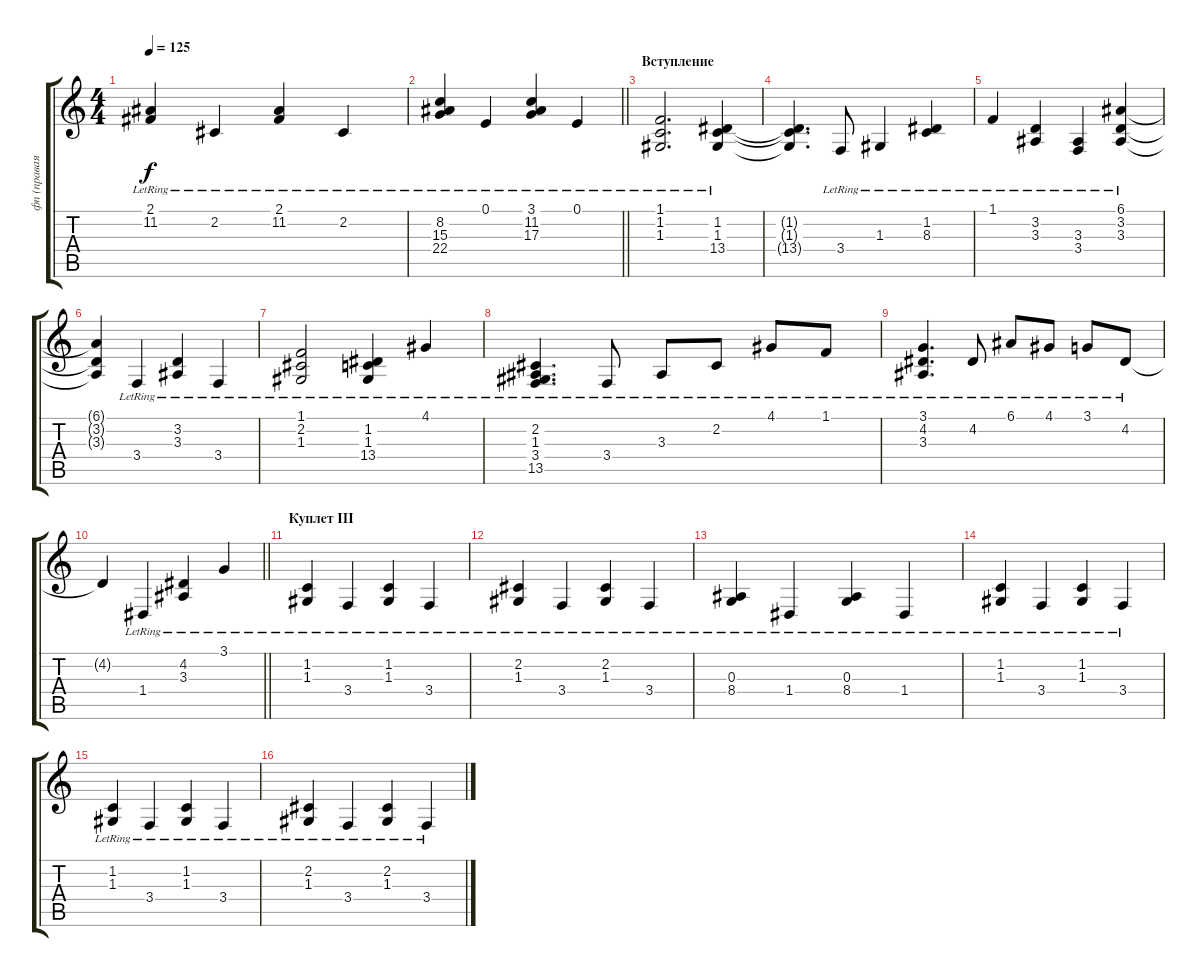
\track ("фп (правая рука)" "фп (правая") {instrument acousticgrandpiano}
\staff {score tabs}
\tuning (E4 B3 G3 D3 A2 E2) {hide}
\ts (4 4)
\tempo 125
\clef g2
\ks c
(2.1{lr} 11.2{lr}).4{dy f} 2.2{lr}.4 (2.1{lr} 11.2{lr}).4 2.2{lr}.4 |
\barLineRight lightlight
(8.2{lr} 15.3{lr} 22.4{lr}).4 0.1{lr}.4 (3.1{lr} 11.2{lr} 17.3{lr}).4 0.1{lr}.4 |
\section ("" "Вступление")
(1.1{lr} 1.2{lr} 1.3{lr}).2{d} (1.2{lr} 1.3{lr} 13.4{lr}).4 |
(1.2{t} 1.3{t} 13.4{t}).4{d} 3.4{lr}.8 1.3{lr}.4 (1.2{lr} 8.3{lr}).4 |
1.1{lr}.4 (3.2{lr} 3.3{lr}).4 (3.3{lr} 3.4{lr}).4 (6.1{lr} 3.2{lr} 3.3{lr}).4 |
(6.1{t} 3.2{t} 3.3{t}).4 3.4{lr}.4 (3.2{lr} 3.3{lr}).4 3.4{lr}.4 |
(1.1{lr} 2.2{lr} 1.3{lr}).2 (1.2{lr} 1.3{lr} 13.4{lr}).4 4.1{lr}.4 |
(2.2{lr} 1.3{lr} 3.4{lr} 13.5{lr}).4{d} 3.4{lr}.8 3.3{lr}.8 2.2{lr}.8 4.1{lr}.8 1.1{lr}.8 |
(3.1{lr} 4.2{lr} 3.3{lr}).4{d} 4.2{lr}.8 6.1{lr}.8 4.1{lr}.8 3.1{lr}.8 4.2{lr}.8 |
\barLineRight lightlight
4.2{t}.4 1.4{lr}.4 (4.2{lr} 3.3{lr}).4 3.1{lr}.4 |
\section ("" "Куплет III")
(1.2{lr} 1.3{lr}).4 3.4{lr}.4 (1.2{lr} 1.3{lr}).4 3.4{lr}.4 |
(2.2{lr} 1.3{lr}).4 3.4{lr}.4 (2.2{lr} 1.3{lr}).4 3.4{lr}.4 |
(0.3{lr} 8.4{lr}).4 1.4{lr}.4 (0.3{lr} 8.4{lr}).4 1.4{lr}.4 |
(1.2{lr} 1.3{lr}).4 3.4{lr}.4 (1.2{lr} 1.3{lr}).4 3.4{lr}.4 |
(1.2{lr} 1.3{lr}).4 3.4{lr}.4 (1.2{lr} 1.3{lr}).4 3.4{lr}.4 |
(2.2{lr} 1.3{lr}).4 3.4{lr}.4 (2.2{lr} 1.3{lr}).4 3.4{lr}.4
